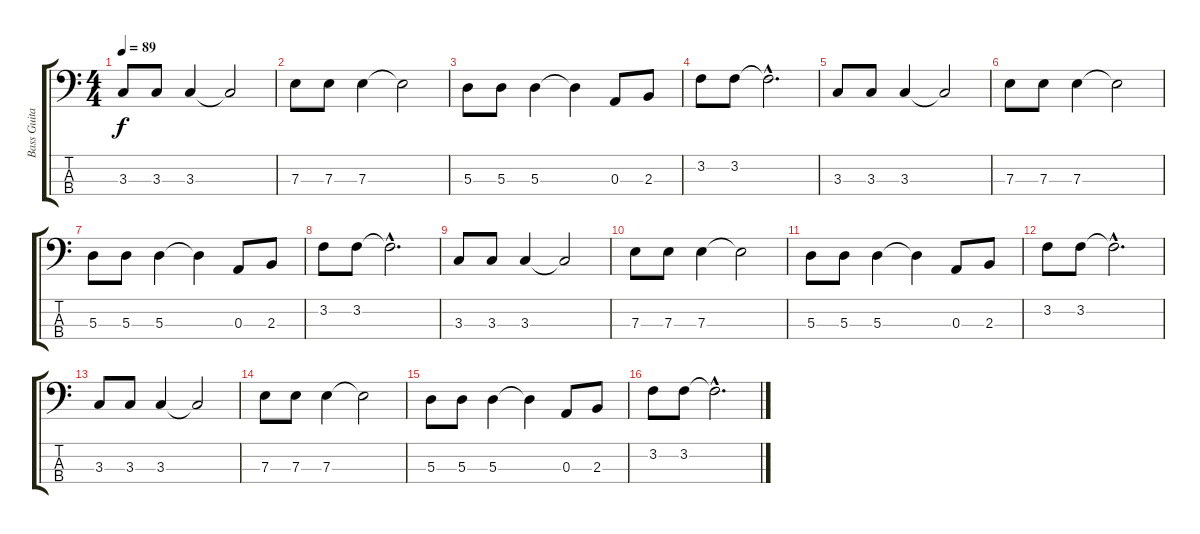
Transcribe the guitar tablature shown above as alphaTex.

\track ("Bass Guitar" "Bass Guita") {instrument electricbassfinger}
\staff {score tabs}
\tuning (G2 D2 A1 E1) {hide}
\ts (4 4)
\tempo 89
\clef f4
\ks c
3.3.8{dy f instrument electricbassfinger} 3.3.8 3.3.4 3.3{t}.2 |
7.3.8 7.3.8 7.3.4 7.3{t}.2 |
5.3.8 5.3.8 5.3.4 5.3{t}.4 0.3.8 2.3.8 |
3.2.8 3.2.8 3.2{hac t}.2{d} |
3.3.8 3.3.8 3.3.4 3.3{t}.2 |
7.3.8 7.3.8 7.3.4 7.3{t}.2 |
5.3.8 5.3.8 5.3.4 5.3{t}.4 0.3.8 2.3.8 |
3.2.8 3.2.8 3.2{hac t}.2{d} |
3.3.8 3.3.8 3.3.4 3.3{t}.2 |
7.3.8 7.3.8 7.3.4 7.3{t}.2 |
5.3.8 5.3.8 5.3.4 5.3{t}.4 0.3.8 2.3.8 |
3.2.8 3.2.8 3.2{hac t}.2{d} |
3.3.8 3.3.8 3.3.4 3.3{t}.2 |
7.3.8 7.3.8 7.3.4 7.3{t}.2 |
5.3.8 5.3.8 5.3.4 5.3{t}.4 0.3.8 2.3.8 |
3.2.8 3.2.8 3.2{hac t}.2{d}
